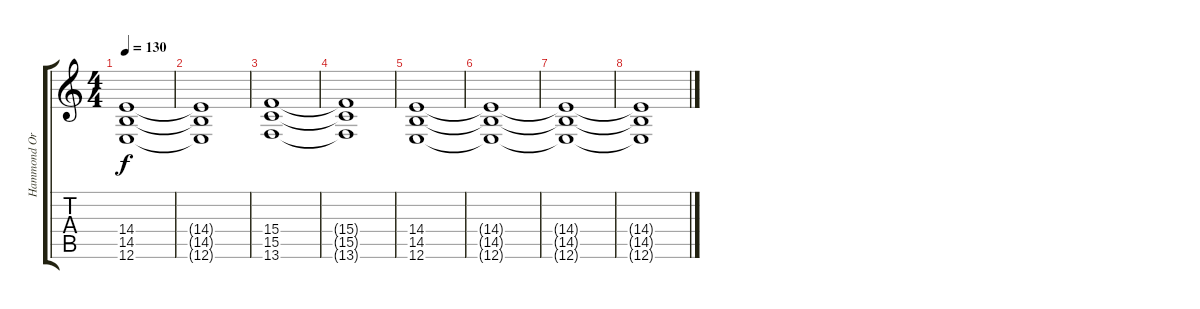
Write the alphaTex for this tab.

\track ("Hammond Organ" "Hammond Or") {instrument drawbarorgan}
\staff {score tabs}
\tuning (E4 B3 G3 D3 A2 E2) {hide}
\ts (4 4)
\tempo 130
\clef g2
\ks c
(14.4 14.5 12.6).1{dy f} |
(14.4{t} 14.5{t} 12.6{t}).1 |
(15.4 15.5 13.6).1 |
(15.4{t} 15.5{t} 13.6{t}).1 |
(14.4 14.5 12.6).1 |
(14.4{t} 14.5{t} 12.6{t}).1 |
(14.4{t} 14.5{t} 12.6{t}).1 |
(14.4{t} 14.5{t} 12.6{t}).1
